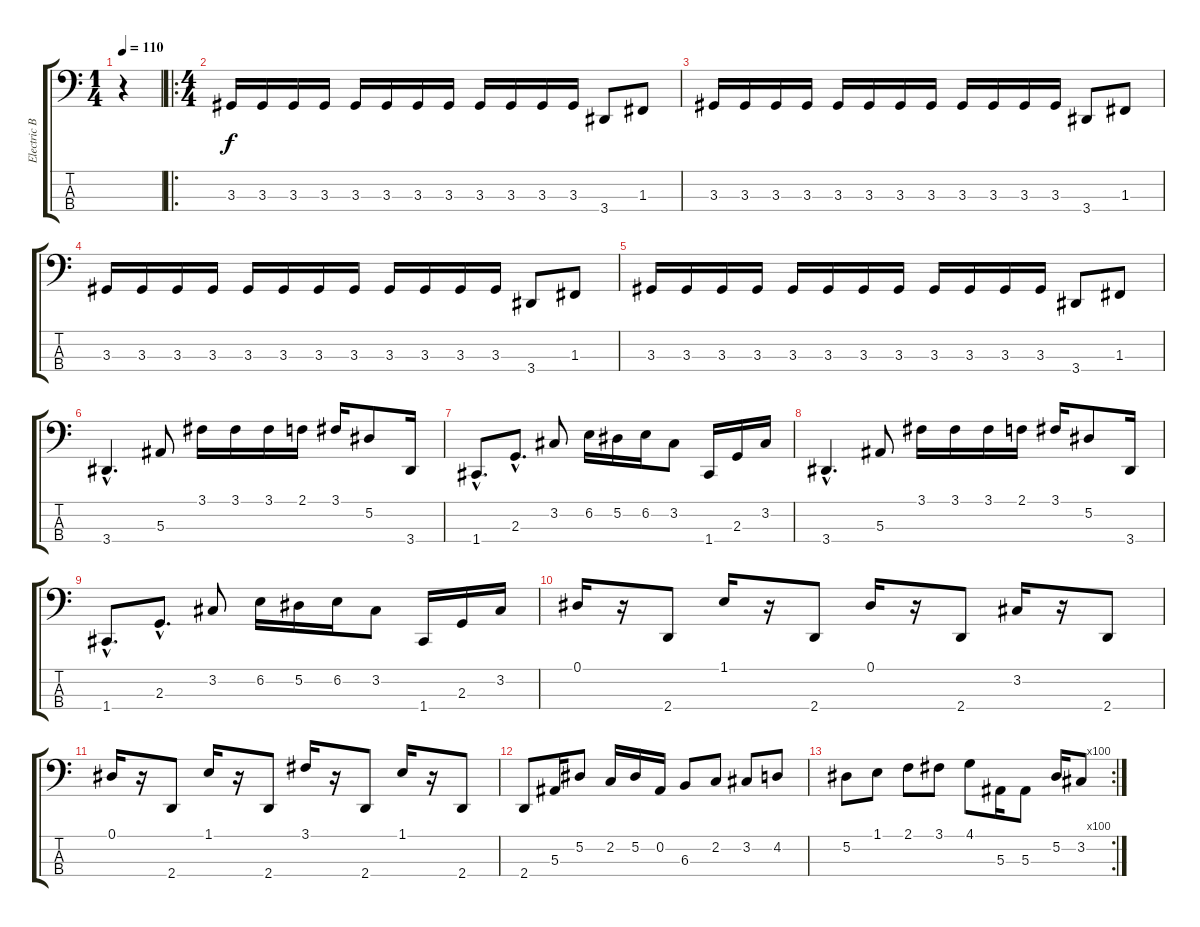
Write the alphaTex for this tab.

\track ("Electric Bass" "Electric B") {instrument electricbassfinger}
\staff {score tabs}
\tuning (Eb2 Bb1 F1 C1) {hide}
\ts (1 4)
\tempo 110
\clef f4
\ks c
r.4{dy f instrument electricbassfinger} |
\ro
\ts (4 4)
3.3.16 3.3.16 3.3.16 3.3.16 3.3.16 3.3.16 3.3.16 3.3.16 3.3.16 3.3.16 3.3.16 3.3.16 3.4.8 1.3.8 |
3.3.16 3.3.16 3.3.16 3.3.16 3.3.16 3.3.16 3.3.16 3.3.16 3.3.16 3.3.16 3.3.16 3.3.16 3.4.8 1.3.8 |
3.3.16 3.3.16 3.3.16 3.3.16 3.3.16 3.3.16 3.3.16 3.3.16 3.3.16 3.3.16 3.3.16 3.3.16 3.4.8 1.3.8 |
3.3.16 3.3.16 3.3.16 3.3.16 3.3.16 3.3.16 3.3.16 3.3.16 3.3.16 3.3.16 3.3.16 3.3.16 3.4.8 1.3.8 |
3.4{hac}.4{d} 5.3.8 3.1.16 3.1.16 3.1.16 2.1.16 3.1.16 5.2.8 3.4.16 |
1.4{hac}.8{d} 2.3{hac}.8{d} 3.2.8 6.2.16 5.2.16 6.2.16 3.2.8 1.4.16 2.3.16 3.2.16 |
3.4{hac}.4{d} 5.3.8 3.1.16 3.1.16 3.1.16 2.1.16 3.1.16 5.2.8 3.4.16 |
1.4{hac}.8{d} 2.3{hac}.8{d} 3.2.8 6.2.16 5.2.16 6.2.16 3.2.8 1.4.16 2.3.16 3.2.16 |
0.1.16 r.16 2.4.8 1.1.16 r.16 2.4.8 0.1.16 r.16 2.4.8 3.2.16 r.16 2.4.8 |
0.1.16 r.16 2.4.8 1.1.16 r.16 2.4.8 3.1.16 r.16 2.4.8 1.1.16 r.16 2.4.8 |
2.4.8 5.3.16 5.2.8 2.2.16 5.2.16 0.2.16 6.3.8 2.2.8 3.2.8 4.2.8 |
\rc 100
5.2.8 1.1.8 2.1.8 3.1.8 4.1.8 5.3.16 5.3.8 5.2.16 3.2.8
